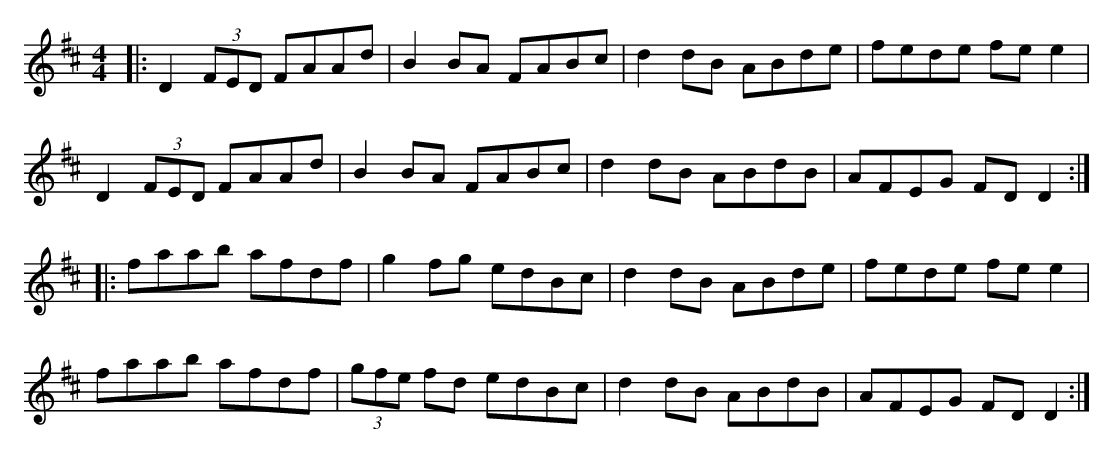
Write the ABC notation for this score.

X:1
M:4/4
K:D
|:D2(3 FED FAAd|B2BA FABc|d2 dB ABde|fede fe e2|
D2 (3FED FAAd|B2 BA FABc|d2 dB ABdB|AFEG FD D2:|
|:faab afdf|g2 fg edBc|d2 dB ABde|fede fe e2|
faab afdf|(3gfe fd edBc|d2 dB ABdB|AFEG FD D2:|
